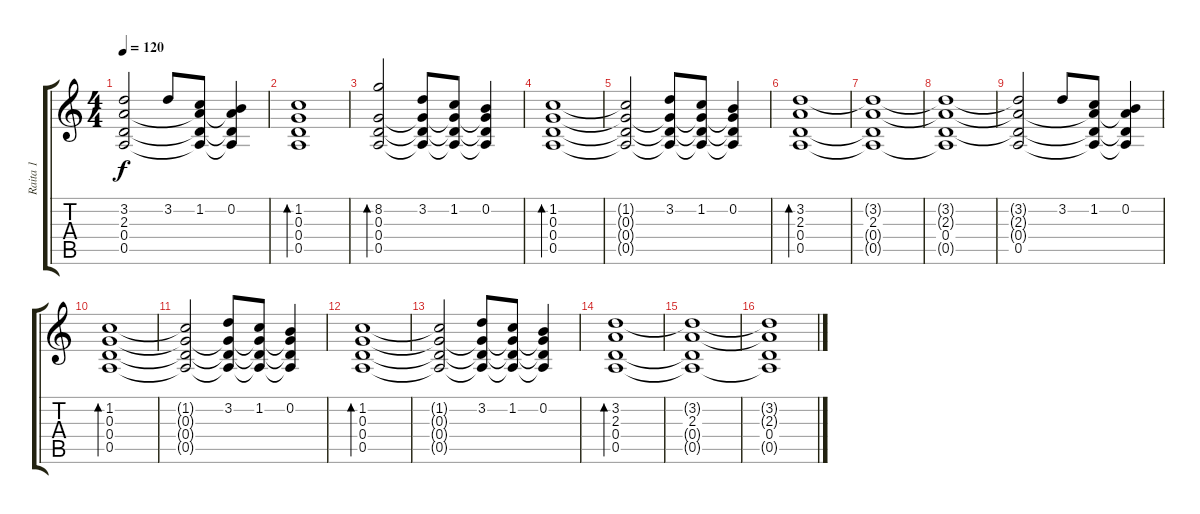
\track ("Raita 1" "Raita 1") {instrument acousticguitarsteel}
\staff {score tabs}
\tuning (E4 B3 G3 D3 A2 D2) {hide}
\ts (4 4)
\tempo 120
\clef g2
\ks c
(3.2{t} 2.3{t} 0.4{t} 0.5).2{dy f} 3.2.8 (1.2 2.3{t} 0.4{t} 0.5{t}).8 (0.2 2.3{t} 0.4{t} 0.5{t}).4 |
(1.2 0.3 0.4 0.5).1{bd 120 volume 16} |
(8.2 0.3 0.4 0.5).2{bd 120} (3.2 0.3{t} 0.4{t} 0.5{t}).8 (1.2 0.3{t} 0.4{t} 0.5{t}).8 (0.2 0.3{t} 0.4{t} 0.5{t}).4 |
(1.2 0.3 0.4 0.5).1{bd 120} |
(1.2{t} 0.3{t} 0.4{t} 0.5{t}).2 (3.2 0.3{t} 0.4{t} 0.5{t}).8 (1.2 0.3{t} 0.4{t} 0.5{t}).8 (0.2 0.3{t} 0.4{t} 0.5{t}).4 |
(3.2 2.3 0.4 0.5).1{bd 120} |
(3.2{t} 2.3 0.4{t} 0.5{t}).1 |
(3.2{t} 2.3{t} 0.4 0.5{t}).1 |
(3.2{t} 2.3{t} 0.4{t} 0.5).2 3.2.8 (1.2 2.3{t} 0.4{t} 0.5{t}).8 (0.2 2.3{t} 0.4{t} 0.5{t}).4 |
(1.2 0.3 0.4 0.5).1{bd 120 volume 16} |
(1.2{t} 0.3{t} 0.4{t} 0.5{t}).2 (3.2 0.3{t} 0.4{t} 0.5{t}).8 (1.2 0.3{t} 0.4{t} 0.5{t}).8 (0.2 0.3{t} 0.4{t} 0.5{t}).4 |
(1.2 0.3 0.4 0.5).1{bd 120} |
(1.2{t} 0.3{t} 0.4{t} 0.5{t}).2 (3.2 0.3{t} 0.4{t} 0.5{t}).8 (1.2 0.3{t} 0.4{t} 0.5{t}).8 (0.2 0.3{t} 0.4{t} 0.5{t}).4 |
(3.2 2.3 0.4 0.5).1{bd 120} |
(3.2{t} 2.3 0.4{t} 0.5{t}).1 |
(3.2{t} 2.3{t} 0.4 0.5{t}).1
